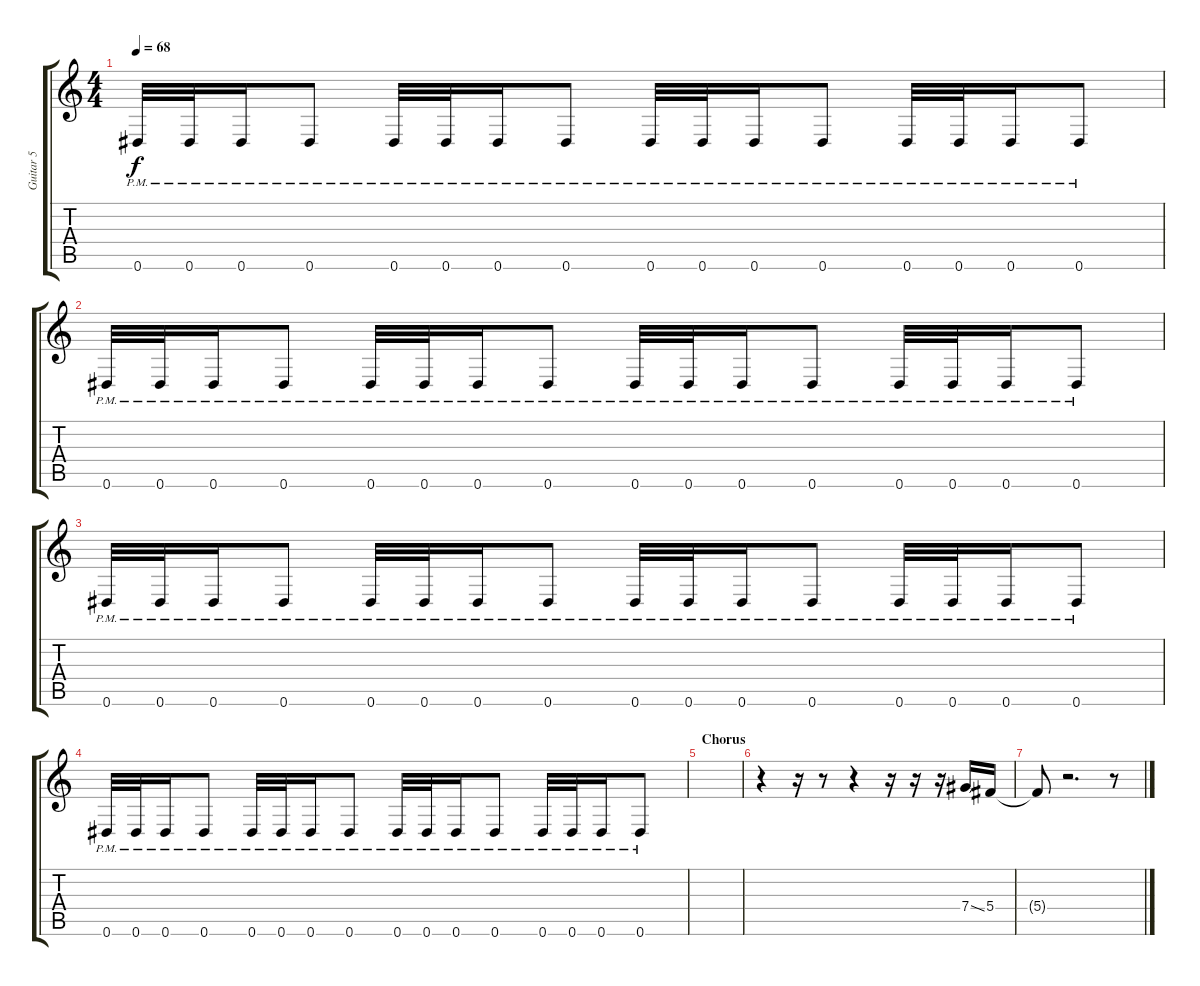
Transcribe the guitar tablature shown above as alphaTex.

\track ("Guitar 5" "Guitar 5") {instrument distortionguitar}
\staff {score tabs}
\tuning (Eb4 Bb3 Gb3 Db3 Ab2 Eb2) {hide}
\ts (4 4)
\tempo 68
\clef g2
\ks c
0.6{pm}.32{dy f} 0.6{pm}.32 0.6{pm}.16 0.6{pm}.8 0.6{pm}.32 0.6{pm}.32 0.6{pm}.16 0.6{pm}.8 0.6{pm}.32 0.6{pm}.32 0.6{pm}.16 0.6{pm}.8 0.6{pm}.32 0.6{pm}.32 0.6{pm}.16 0.6{pm}.8 |
0.6{pm}.32 0.6{pm}.32 0.6{pm}.16 0.6{pm}.8 0.6{pm}.32 0.6{pm}.32 0.6{pm}.16 0.6{pm}.8 0.6{pm}.32 0.6{pm}.32 0.6{pm}.16 0.6{pm}.8 0.6{pm}.32 0.6{pm}.32 0.6{pm}.16 0.6{pm}.8 |
0.6{pm}.32 0.6{pm}.32 0.6{pm}.16 0.6{pm}.8 0.6{pm}.32 0.6{pm}.32 0.6{pm}.16 0.6{pm}.8 0.6{pm}.32 0.6{pm}.32 0.6{pm}.16 0.6{pm}.8 0.6{pm}.32 0.6{pm}.32 0.6{pm}.16 0.6{pm}.8 |
0.6{pm}.32 0.6{pm}.32 0.6{pm}.16 0.6{pm}.8 0.6{pm}.32 0.6{pm}.32 0.6{pm}.16 0.6{pm}.8 0.6{pm}.32 0.6{pm}.32 0.6{pm}.16 0.6{pm}.8 0.6{pm}.32 0.6{pm}.32 0.6{pm}.16 0.6{pm}.8 |
\section ("" "Chorus")
|
r.4 r.16 r.8 r.4 r.16 r.16 r.16 7.4{ss}.16{volume 16 balance 8 instrument overdrivenguitar} 5.4.16 |
5.4{t}.8 r.2{d} r.8
